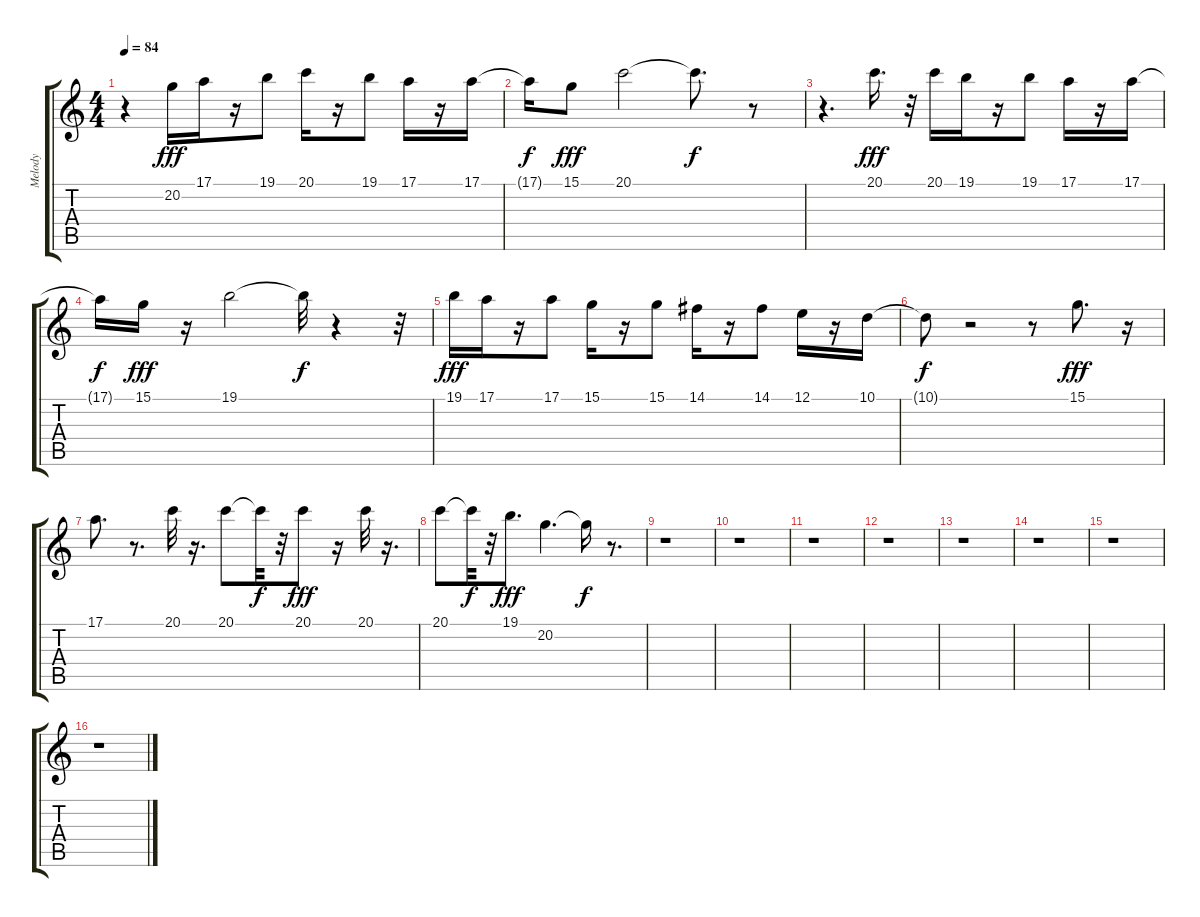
\track ("Melody " "Melody ") {instrument flute}
\staff {score tabs}
\tuning (E4 B3 G3 D3 A2 E2) {hide}
\ts (4 4)
\tempo 84
\clef g2
\ks c
r.4{dy f} 20.2.16{dy fff} 17.1.16 r.16 19.1.8 20.1.16 r.16 19.1.8 17.1.16 r.16 17.1.16 |
17.1{t}.16{dy f} 15.1.8{dy fff} 20.1.2 20.1{t}.8{d dy f} r.8 |
r.4{d} 20.1.16{d dy fff} r.32 20.1.16 19.1.16 r.16 19.1.8 17.1.16 r.16 17.1.16 |
17.1{t}.16{dy f} 15.1.16{dy fff} r.16 19.1.2 19.1{t}.32{dy f} r.4 r.32 |
19.1.16{dy fff} 17.1.16 r.16 17.1.8 15.1.16 r.16 15.1.8 14.1.16 r.16 14.1.8 12.1.16 r.16 10.1.16 |
10.1{t}.8{dy f} r.2 r.8 15.1.8{d dy fff} r.16 |
17.1.8{d} r.8{d} 20.1.32 r.16{d} 20.1.8 20.1{t}.32{dy f} r.32 20.1.8{dy fff} r.16 20.1.32 r.16{d} |
20.1.8 20.1{t}.32{dy f} r.32 19.1.8{d dy fff} 20.2.4{d} 20.2{t}.16{dy f} r.8{d} |
r.1 |
r.1 |
r.1 |
r.1 |
r.1 |
r.1 |
r.1 |
r.1
